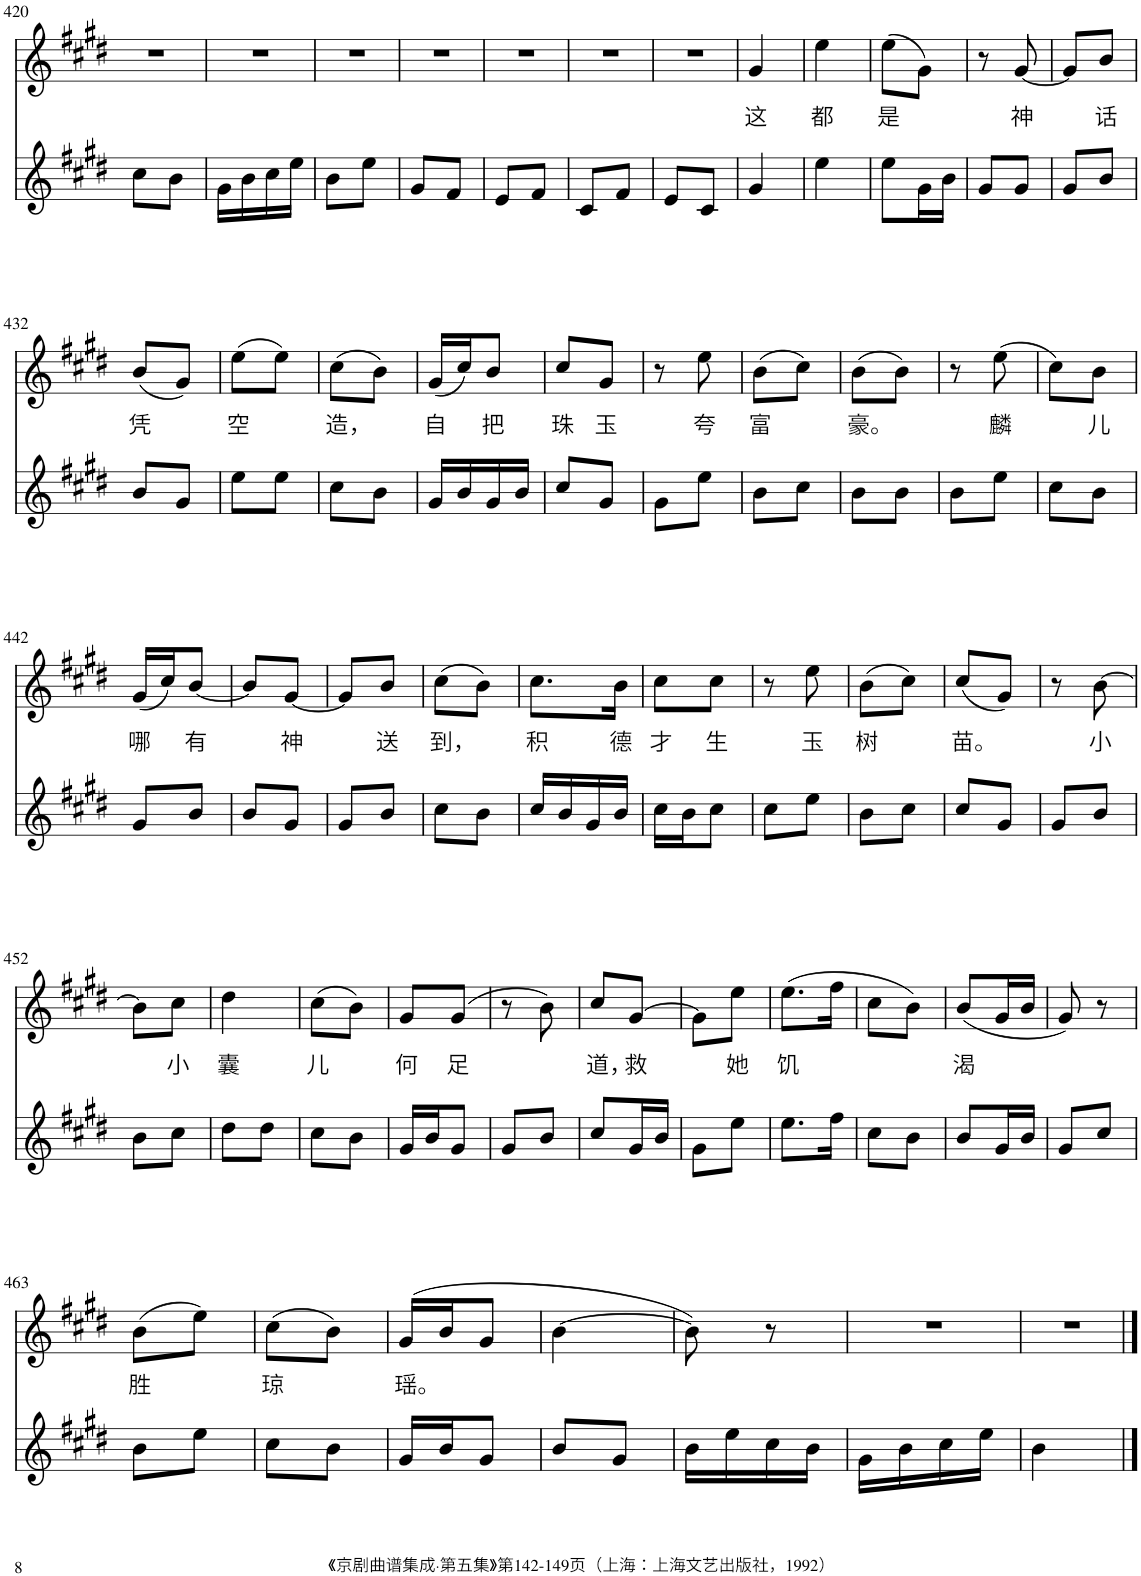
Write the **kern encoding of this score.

**kern	**kern	**text
*part2	*part1	*part1
*staff2	*staff1	*staff1
*I"Piano	*I"Piano	*
*I'Pno	*I'Pno	*
!!LO:PB:g=z
*clefG2	*clefG2	*
*k[f#c#g#d#]	*k[f#c#g#d#]	*
*M1/4	*M1/4	*
=420	=420	=420
8cc#\L	4r	.
8b\J	.	.
=421	=421	=421
16g#\LL	4r	.
16b\	.	.
16cc#\	.	.
16ee\JJ	.	.
=422	=422	=422
8b\L	4r	.
8ee\J	.	.
=423	=423	=423
8g#/L	4r	.
8f#/J	.	.
=424	=424	=424
8e/L	4r	.
8f#/J	.	.
=425	=425	=425
8c#/L	4r	.
8f#/J	.	.
=426	=426	=426
8e/L	4r	.
8c#/J	.	.
=427	=427	=427
!	!	!LO:LY:b
4g#/	4g#/	这
=428	=428	=428
!	!	!LO:LY:b
4ee\	4ee\	都
=429	=429	=429
!	!	!LO:LY:b
8ee\L	(8ee\L	是
16g#\L	8g#\J)	.
16b\JJ	.	.
=430	=430	=430
8g#/L	8r	.
!	!	!LO:LY:b
8g#/J	[8g#/	神
=431	=431	=431
8g#/L	8g#/L]	.
!	!	!LO:LY:b
8b/J	8b/J	话
!!LO:LB:g=z
=432	=432	=432
!	!	!LO:LY:b
8b/L	(8b/L	凭
8g#/J	8g#/J)	.
=433	=433	=433
!	!	!LO:LY:b
8ee\L	(8ee\L	空
8ee\J	8ee\J)	.
=434	=434	=434
!	!	!LO:LY:b
8cc#\L	(8cc#\L	造，
8b\J	8b\J)	.
=435	=435	=435
!	!	!LO:LY:b
16g#/LL	(16g#/LL	自
16b/	16cc#/J)	.
!	!	!LO:LY:b
16g#/	8b/J	把
16b/JJ	.	.
=436	=436	=436
!	!	!LO:LY:b
8cc#/L	8cc#/L	珠
!	!	!LO:LY:b
8g#/J	8g#/J	玉
=437	=437	=437
8g#\L	8r	.
!	!	!LO:LY:b
8ee\J	8ee\	夸
=438	=438	=438
!	!	!LO:LY:b
8b\L	(8b\L	富
8cc#\J	8cc#\J)	.
=439	=439	=439
!	!	!LO:LY:b
8b\L	(8b\L	豪。
8b\J	8b\J)	.
=440	=440	=440
8b\L	8r	.
!	!	!LO:LY:b
8ee\J	(8ee\	麟
=441	=441	=441
8cc#\L	8cc#\L)	.
!	!	!LO:LY:b
8b\J	8b\J	儿
!!LO:LB:g=z
=442	=442	=442
!	!	!LO:LY:b
8g#/L	(16g#/LL	哪
.	16cc#/J)	.
!	!	!LO:LY:b
8b/J	[8b/J	有
=443	=443	=443
8b/L	8b/L]	.
!	!	!LO:LY:b
8g#/J	[8g#/J	神
=444	=444	=444
8g#/L	8g#/L]	.
!	!	!LO:LY:b
8b/J	8b/J	送
=445	=445	=445
!	!	!LO:LY:b
8cc#\L	(8cc#\L	到，
8b\J	8b\J)	.
=446	=446	=446
!	!	!LO:LY:b
16cc#/LL	8.cc#\L	积
16b/	.	.
16g#/	.	.
!	!	!LO:LY:b
16b/JJ	16b\Jk	德
=447	=447	=447
!	!	!LO:LY:b
16cc#\LL	8cc#\L	才
16b\J	.	.
!	!	!LO:LY:b
8cc#\J	8cc#\J	生
=448	=448	=448
8cc#\L	8r	.
!	!	!LO:LY:b
8ee\J	8ee\	玉
=449	=449	=449
!	!	!LO:LY:b
8b\L	(8b\L	树
8cc#\J	8cc#\J)	.
=450	=450	=450
!	!	!LO:LY:b
8cc#/L	(8cc#/L	苗。
8g#/J	8g#/J)	.
=451	=451	=451
8g#/L	8r	.
!	!	!LO:LY:b
8b/J	[8b\	小
!!LO:LB:g=z
=452	=452	=452
8b\L	8b\L]	.
!	!	!LO:LY:b
8cc#\J	8cc#\J	小
=453	=453	=453
!	!	!LO:LY:b
8dd#\L	4dd#\	囊
8dd#\J	.	.
=454	=454	=454
!	!	!LO:LY:b
8cc#\L	(8cc#\L	儿
8b\J	8b\J)	.
=455	=455	=455
!	!	!LO:LY:b
16g#/LL	8g#/L	何
16b/J	.	.
!	!	!LO:LY:b
8g#/J	(8g#/J	足
=456	=456	=456
8g#/L	8r	.
8b/J	8b\)	.
=457	=457	=457
!	!	!LO:LY:b
8cc#/L	8cc#/L	道，
!	!	!LO:LY:b
16g#/L	[8g#/J	救
16b/JJ	.	.
=458	=458	=458
8g#\L	8g#\L]	.
!	!	!LO:LY:b
8ee\J	8ee\J	她
=459	=459	=459
!	!	!LO:LY:b
8.ee\L	(8.ee\L	饥
16ff#\Jk	16ff#\Jk	.
=460	=460	=460
8cc#\L	8cc#\L	.
8b\J	8b\J)	.
=461	=461	=461
!	!	!LO:LY:b
8b/L	(8b/L	渴
16g#/L	16g#/L	.
16b/JJ	16b/JJ	.
=462	=462	=462
8g#/L	8g#/)	.
8cc#/J	8r	.
!!LO:LB:g=z
=463	=463	=463
!	!	!LO:LY:b
8b\L	(8b\L	胜
8ee\J	8ee\J)	.
=464	=464	=464
!	!	!LO:LY:b
8cc#\L	(8cc#\L	琼
8b\J	8b\J)	.
=465	=465	=465
!	!	!LO:LY:b
16g#/LL	(16g#/LL	瑶。
16b/J	16b/J	.
8g#/J	8g#/J	.
=466	=466	=466
8b/L	[4b\	.
8g#/J	.	.
=467	=467	=467
16b\LL	8b\])	.
16ee\	.	.
16cc#\	8r	.
16b\JJ	.	.
=468	=468	=468
16g#\LL	4r	.
16b\	.	.
16cc#\	.	.
16ee\JJ	.	.
=469	=469	=469
4b\	4r	.
==	==	==
*-	*-	*-
